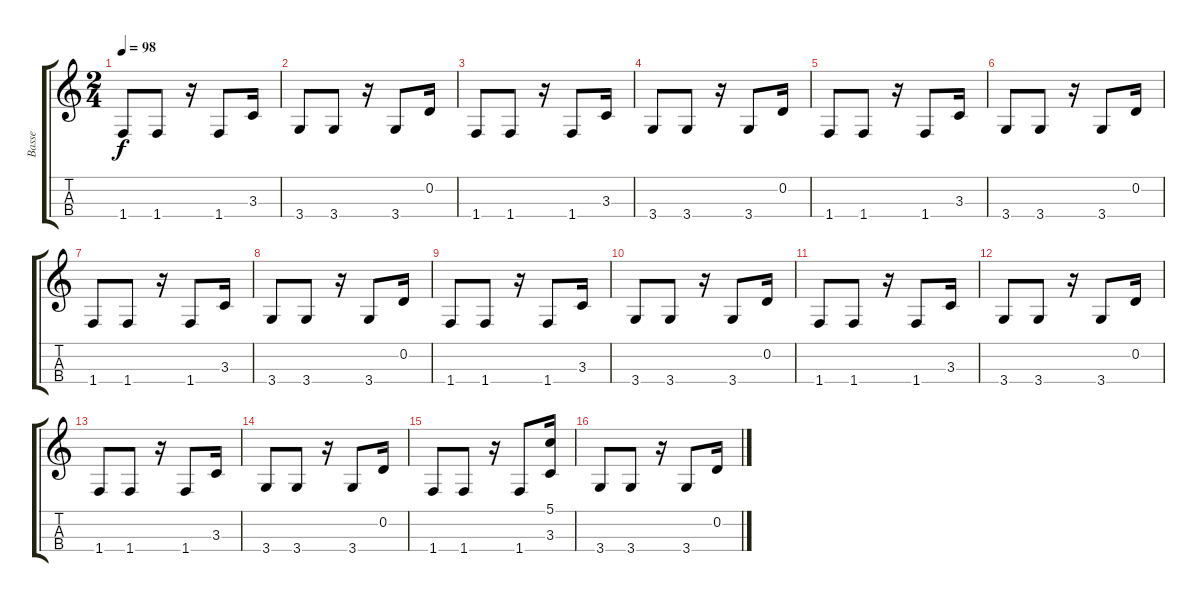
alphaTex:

\track ("Basse" "Basse") {instrument electricbassfinger}
\staff {score tabs}
\tuning (G3 D3 A2 E2) {hide}
\ts (2 4)
\tempo 98
\clef g2
\ks c
1.4.8{dy f} 1.4.8 r.16 1.4.8 3.3.16 |
3.4.8 3.4.8 r.16 3.4.8 0.2.16 |
1.4.8 1.4.8 r.16 1.4.8 3.3.16 |
3.4.8 3.4.8 r.16 3.4.8 0.2.16 |
1.4.8 1.4.8 r.16 1.4.8 3.3.16 |
3.4.8 3.4.8 r.16 3.4.8 0.2.16 |
1.4.8 1.4.8 r.16 1.4.8 3.3.16 |
3.4.8 3.4.8 r.16 3.4.8 0.2.16 |
1.4.8 1.4.8 r.16 1.4.8 3.3.16 |
3.4.8 3.4.8 r.16 3.4.8 0.2.16 |
1.4.8 1.4.8 r.16 1.4.8 3.3.16 |
3.4.8 3.4.8 r.16 3.4.8 0.2.16 |
1.4.8 1.4.8 r.16 1.4.8 3.3.16 |
3.4.8 3.4.8 r.16 3.4.8 0.2.16 |
1.4.8 1.4.8 r.16 1.4.8 (5.1 3.3).16 |
3.4.8 3.4.8 r.16 3.4.8 0.2.16
